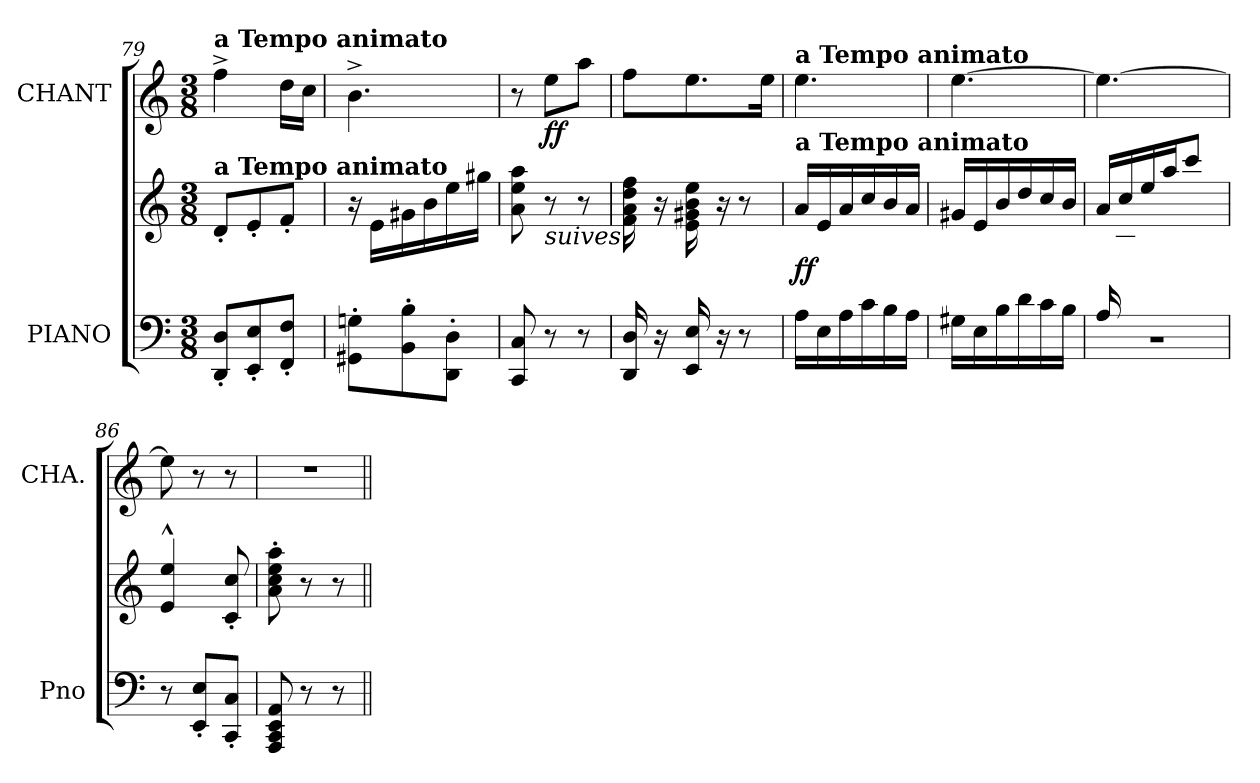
**kern	**kern	**dynam	**kern	**dynam
*part2	*part2	*part2	*part1	*part1
*staff3	*staff2	*staff2/3	*staff1	*staff1
*I"PIANO	*	*	*I"CHANT	*
*I'Pno	*	*	*I'CHA.	*
!!LO:LB:g=z
*clefF4	*clefG2	*	*clefG2	*
*k[]	*k[]	*	*k[]	*
*C:	*C:	*	*C:	*
*M3/8	*M3/8	*	*M3/8	*
=79	=79	=79	=79	=79
!	!	!	!LO:TX:a:B:t=a Tempo animato	!
!	!LO:TX:a:B:t=a Tempo animato	!	!	!
8DDi/' 8Di'L	8d'i/L	.	4ff^i\	.
8EEi/' 8Ei'	8e'i/	.	.	.
8FFi/' 8Fi'J	8f'i/J	.	16ddi\LL	.
.	.	.	16cci\JJ	.
=80	=80	=80	=80	=80
8GG#Xi\' 8Gni'L	16r	.	4.b^i\	.
.	16ei\LL	.	.	.
8BBi\' 8Bi'	16g#Xi\	.	.	.
.	16bi\	.	.	.
8DDi\' 8Di'J	16eei\	.	.	.
.	16gg#Xi\JJ	.	.	.
=81	=81	=81	=81	=81
8CCi/ 8Ci	8ai\ 8eei 8aai	.	8r	.
!	!LO:TX:b:i:t=suives	!	!	!
8r	8r	.	8eei\L	ff
8r	8r	.	8aai\J	.
=82	=82	=82	=82	=82
16DDi/ 16Di	16fi\ 16ai 16ddi 16ffi	.	8ffi\L	.
16r	16r	.	.	.
16EEi/ 16Ei	16ei\ 16g#Xi 16bi 16eei	.	8.eei\	.
16r	16r	.	.	.
8r	8r	.	.	.
.	.	.	16eei\Jk	.
!!LO:LB:g=z
=83	=83	=83	=83	=83
!	!	!	!LO:TX:a:B:t=a Tempo animato	!
!	!LO:TX:a:B:t=a Tempo animato	!	!	!
16Ai\LL	16ai/LL	ff	4.eei\	.
16Ei\	16ei/	.	.	.
16Ai\	16ai/	.	.	.
16ci\	16cci/	.	.	.
16Bi\	16bi/	.	.	.
16Ai\JJ	16ai/JJ	.	.	.
=84	=84	=84	=84	=84
16G#Xi\LL	16g#Xi/LL	.	[>4.eei\	.
16Ei\	16ei/	.	.	.
16Bi\	16bi/	.	.	.
16di\	16ddi/	.	.	.
16ci\	16cci/	.	.	.
16Bi\JJ	16bi/JJ	.	.	.
=85	=85	=85	=85	=85
*^	*	*	*	*
!	!LO:N:vis=1	!	!	!	!
*	*	*^	*	*	*
16Ai/LL	4.r	16ai/LL	16ryy	.	4.eei\_>	.
4ryy	.	16cci/	16ci\	.	.	.
.	.	16eei/	16ei\	.	.	.
.	.	16aai/J	16ai\J	.	.	.
.	.	8ccci/J	8cc'i\J	.	.	.
16ryy	.	.	.	.	.	.
*v	*v	*	*	*	*	*
*	*v	*v	*	*	*
=86	=86	=86	=86	=86
8r	4ei/^^ 4eei^^	.	8eei\]	.
8EEi/' 8Ei'L	.	.	8r	.
8CCi/' 8Ci'J	8ci/' 8cci'	.	8r	.
=87	=87	=87	=87	=87
!	!	!	!LO:N:vis=1	!
8AAAi/ 8CCi 8EEi 8AAi	8ai\' 8cci' 8eei' 8aai'	.	4.r	.
8r	8r	.	.	.
8r	8r	.	.	.
=||	=||	=||	=||	=||
*-	*-	*-	*-	*-
